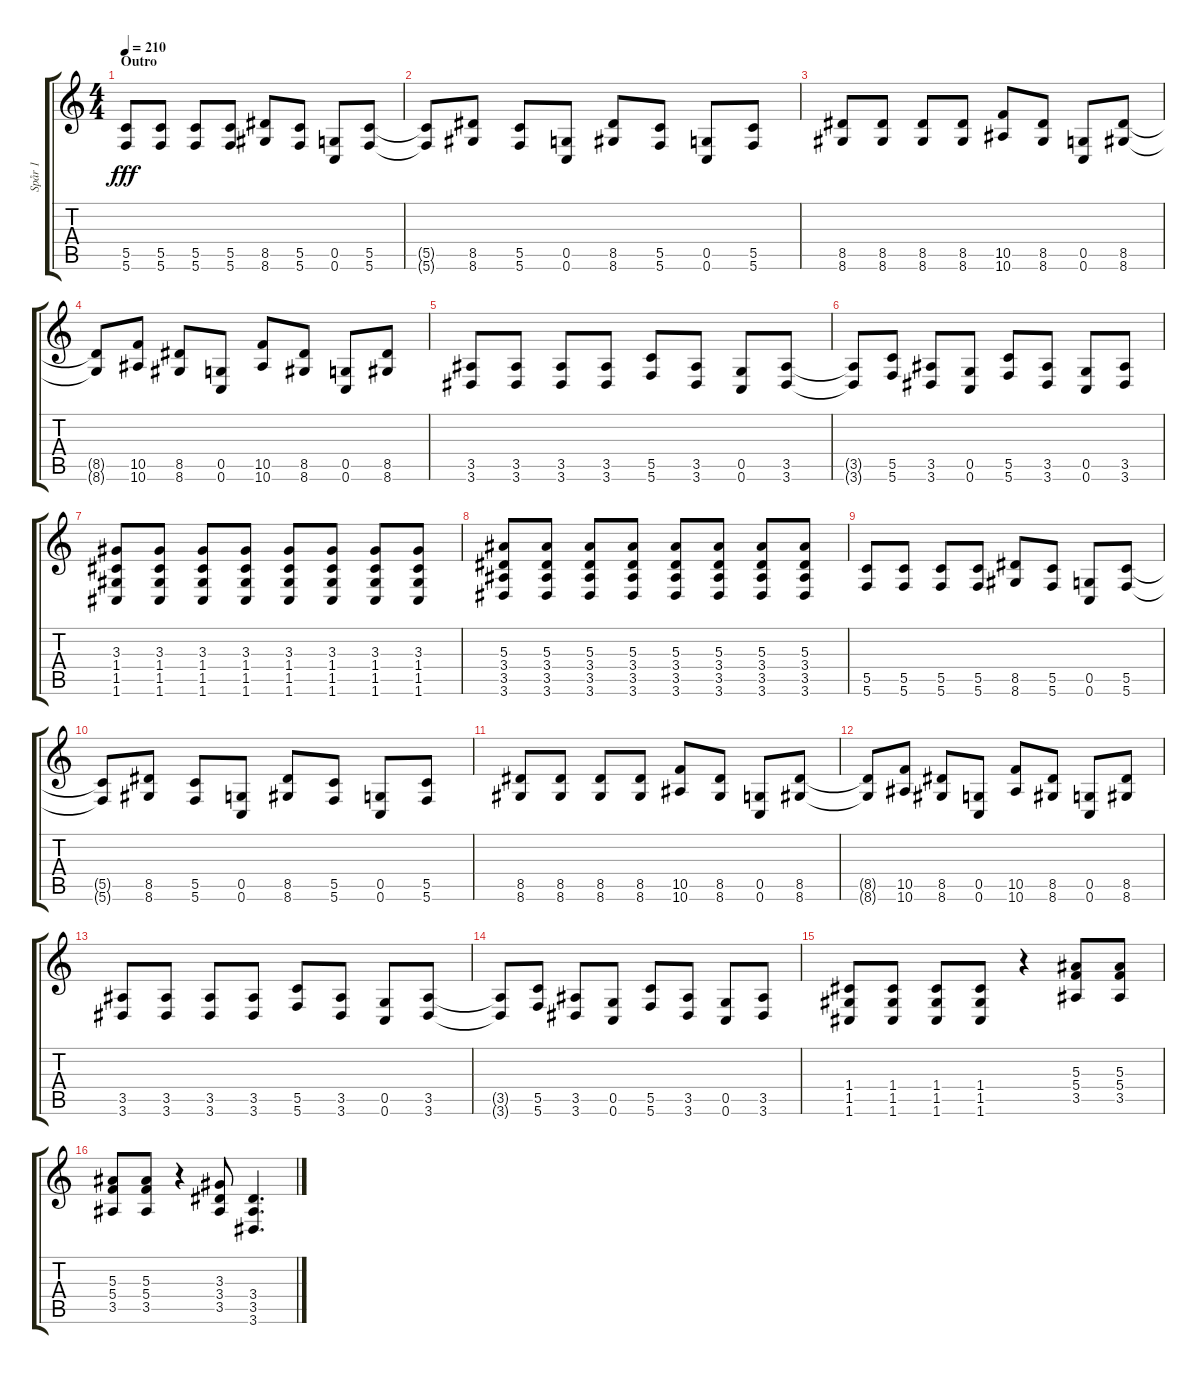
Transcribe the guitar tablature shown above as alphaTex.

\track ("Spår 1" "Spår 1") {instrument distortionguitar}
\staff {score tabs}
\tuning (D4 A3 F3 C3 G2 C2) {hide}
\ts (4 4)
\section ("" "Outro")
\tempo 210
\clef g2
\ks c
(5.5 5.6).8{dy fff} (5.5 5.6).8 (5.5 5.6).8 (5.5 5.6).8 (8.5 8.6).8 (5.5 5.6).8 (0.5 0.6).8 (5.5 5.6).8 |
(5.5{t} 5.6{t}).8 (8.5 8.6).8 (5.5 5.6).8 (0.5 0.6).8 (8.5 8.6).8 (5.5 5.6).8 (0.5 0.6).8 (5.5 5.6).8 |
(8.5 8.6).8 (8.5 8.6).8 (8.5 8.6).8 (8.5 8.6).8 (10.5 10.6).8 (8.5 8.6).8 (0.5 0.6).8 (8.5 8.6).8 |
(8.5{t} 8.6{t}).8 (10.5 10.6).8 (8.5 8.6).8 (0.5 0.6).8 (10.5 10.6).8 (8.5 8.6).8 (0.5 0.6).8 (8.5 8.6).8 |
(3.5 3.6).8 (3.5 3.6).8 (3.5 3.6).8 (3.5 3.6).8 (5.5 5.6).8 (3.5 3.6).8 (0.5 0.6).8 (3.5 3.6).8 |
(3.5{t} 3.6{t}).8 (5.5 5.6).8 (3.5 3.6).8 (0.5 0.6).8 (5.5 5.6).8 (3.5 3.6).8 (0.5 0.6).8 (3.5 3.6).8 |
(3.3 1.4 1.5 1.6).8 (3.3 1.4 1.5 1.6).8 (3.3 1.4 1.5 1.6).8 (3.3 1.4 1.5 1.6).8 (3.3 1.4 1.5 1.6).8 (3.3 1.4 1.5 1.6).8 (3.3 1.4 1.5 1.6).8 (3.3 1.4 1.5 1.6).8 |
(5.3 3.4 3.5 3.6).8 (5.3 3.4 3.5 3.6).8 (5.3 3.4 3.5 3.6).8 (5.3 3.4 3.5 3.6).8 (5.3 3.4 3.5 3.6).8 (5.3 3.4 3.5 3.6).8 (5.3 3.4 3.5 3.6).8 (5.3 3.4 3.5 3.6).8 |
(5.5 5.6).8 (5.5 5.6).8 (5.5 5.6).8 (5.5 5.6).8 (8.5 8.6).8 (5.5 5.6).8 (0.5 0.6).8 (5.5 5.6).8 |
(5.5{t} 5.6{t}).8 (8.5 8.6).8 (5.5 5.6).8 (0.5 0.6).8 (8.5 8.6).8 (5.5 5.6).8 (0.5 0.6).8 (5.5 5.6).8 |
(8.5 8.6).8 (8.5 8.6).8 (8.5 8.6).8 (8.5 8.6).8 (10.5 10.6).8 (8.5 8.6).8 (0.5 0.6).8 (8.5 8.6).8 |
(8.5{t} 8.6{t}).8 (10.5 10.6).8 (8.5 8.6).8 (0.5 0.6).8 (10.5 10.6).8 (8.5 8.6).8 (0.5 0.6).8 (8.5 8.6).8 |
(3.5 3.6).8 (3.5 3.6).8 (3.5 3.6).8 (3.5 3.6).8 (5.5 5.6).8 (3.5 3.6).8 (0.5 0.6).8 (3.5 3.6).8 |
(3.5{t} 3.6{t}).8 (5.5 5.6).8 (3.5 3.6).8 (0.5 0.6).8 (5.5 5.6).8 (3.5 3.6).8 (0.5 0.6).8 (3.5 3.6).8 |
(1.4 1.5 1.6).8 (1.4 1.5 1.6).8 (1.4 1.5 1.6).8 (1.4 1.5 1.6).8 r.4 (5.3 5.4 3.5).8 (5.3 5.4 3.5).8 |
(5.3 5.4 3.5).8 (5.3 5.4 3.5).8 r.4 (3.3 3.4 3.5).8 (3.4 3.5 3.6).4{d}
